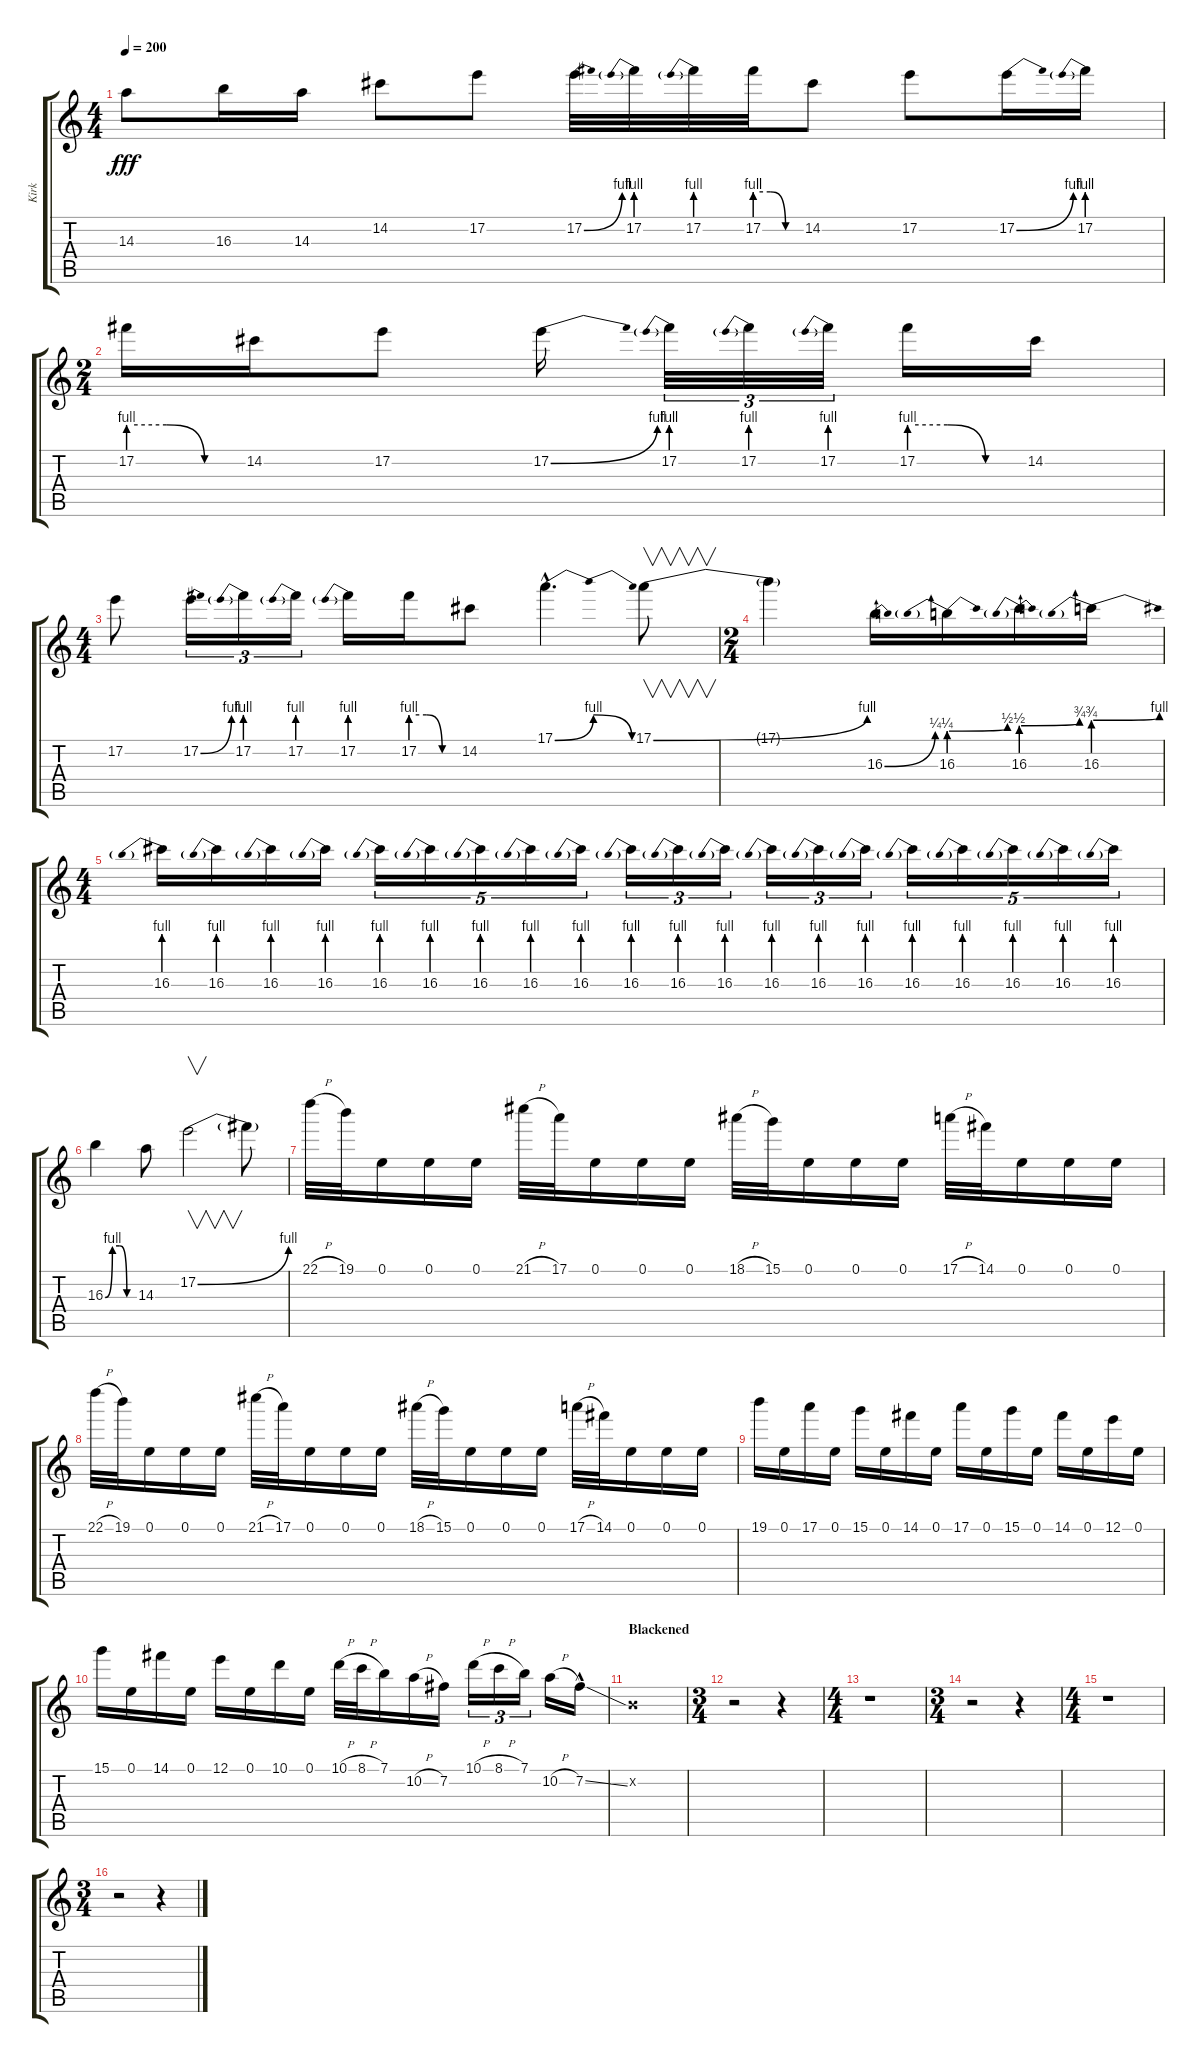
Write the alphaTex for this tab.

\track ("Kirk" "Kirk") {instrument distortionguitar}
\staff {score tabs}
\tuning (E4 B3 G3 D3 A2 E2) {hide}
\ts (4 4)
\tempo 200
\clef g2
\ks c
14.3.8{dy fff} 16.3.16 14.3.16 14.2.8 17.2.8 17.2{be (bend 0 0 60 4)}.32 17.2{be (prebend 0 4 60 4)}.32 17.2{be (prebend 0 4 60 4)}.32 17.2{be (custom 0 4 20 4 40 0 60 0)}.32 14.2.8 17.2.8 17.2{be (bend 0 0 60 4)}.16 17.2{be (prebend 0 4 60 4)}.16 |
\ts (2 4)
17.2{be (custom 0 4 20 4 40 0 60 0)}.16 14.2.16 17.2.8 17.2{be (bend 0 0 60 4)}.16 17.2{be (prebend 0 4 60 4)}.32{tu (3 2)} 17.2{be (prebend 0 4 60 4)}.32{tu (3 2)} 17.2{be (prebend 0 4 60 4)}.32{tu (3 2)} 17.2{be (custom 0 4 20 4 40 0 60 0)}.16 14.2.16 |
\ts (4 4)
17.2.8 17.2{be (bend 0 0 60 4)}.16{tu (3 2)} 17.2{be (prebend 0 4 60 4)}.16{tu (3 2)} 17.2{be (prebend 0 4 60 4)}.16{tu (3 2)} 17.2{be (prebend 0 4 60 4)}.16 17.2{be (custom 0 4 20 4 40 0 60 0)}.16 14.2.8 17.1{be (bendrelease 0 0 15 4 45 4 60 0) hac}.4{d} 17.1{be (bend 0 0 60 4)}.8{v} |
\ts (2 4)
17.1{t}.4 16.3{be (bend 0 0 60 1)}.16 16.3{be (prebendbend 0 1 60 2)}.16 16.3{be (prebendbend 0 2 60 3)}.16 16.3{be (prebendbend 0 3 60 4)}.16 |
\ts (4 4)
16.3{be (prebend 0 4 60 4)}.16 16.3{be (prebend 0 4 60 4)}.16 16.3{be (prebend 0 4 60 4)}.16 16.3{be (prebend 0 4 60 4)}.16 16.3{be (prebend 0 4 60 4)}.16{tu (5 4)} 16.3{be (prebend 0 4 60 4)}.16{tu (5 4)} 16.3{be (prebend 0 4 60 4)}.16{tu (5 4)} 16.3{be (prebend 0 4 60 4)}.16{tu (5 4)} 16.3{be (prebend 0 4 60 4)}.16{tu (5 4)} 16.3{be (prebend 0 4 60 4)}.16{tu (3 2)} 16.3{be (prebend 0 4 60 4)}.16{tu (3 2)} 16.3{be (prebend 0 4 60 4)}.16{tu (3 2)} 16.3{be (prebend 0 4 60 4)}.16{tu (3 2)} 16.3{be (prebend 0 4 60 4)}.16{tu (3 2)} 16.3{be (prebend 0 4 60 4)}.16{tu (3 2)} 16.3{be (prebend 0 4 60 4)}.16{tu (5 4)} 16.3{be (prebend 0 4 60 4)}.16{tu (5 4)} 16.3{be (prebend 0 4 60 4)}.16{tu (5 4)} 16.3{be (prebend 0 4 60 4)}.16{tu (5 4)} 16.3{be (prebend 0 4 60 4)}.16{tu (5 4)} |
16.3{be (custom 0 0 15 4 30 4 45 0 60 0)}.4 14.3.8 17.2{be (bend 0 0 60 4)}.2{v} 17.2{t}.8 |
22.1{h}.32 19.1.32 0.1.16 0.1.16 0.1.16 21.1{h}.32 17.1.32 0.1.16 0.1.16 0.1.16 18.1{h}.32 15.1.32 0.1.16 0.1.16 0.1.16 17.1{h}.32 14.1.32 0.1.16 0.1.16 0.1.16 |
22.1{h}.32 19.1.32 0.1.16 0.1.16 0.1.16 21.1{h}.32 17.1.32 0.1.16 0.1.16 0.1.16 18.1{h}.32 15.1.32 0.1.16 0.1.16 0.1.16 17.1{h}.32 14.1.32 0.1.16 0.1.16 0.1.16 |
19.1.16 0.1.16 17.1.16 0.1.16 15.1.16 0.1.16 14.1.16 0.1.16 17.1.16 0.1.16 15.1.16 0.1.16 14.1.16 0.1.16 12.1.16 0.1.16 |
15.1.16 0.1.16 14.1.16 0.1.16 12.1.16 0.1.16 10.1.16 0.1.16 10.1{h}.32 8.1{h}.32 7.1.16 10.2{h}.16 7.2.16 10.1{h}.16{tu (3 2)} 8.1{h}.16{tu (3 2)} 7.1.16{tu (3 2)} 10.2{h}.16 7.2{ss hac}.16 |
\section ("" "Blackened")
0.2{x}.1 |
\ts (3 4)
r.2 r.4 |
\ts (4 4)
r.1 |
\ts (3 4)
r.2 r.4 |
\ts (4 4)
r.1 |
\ts (3 4)
r.2 r.4
